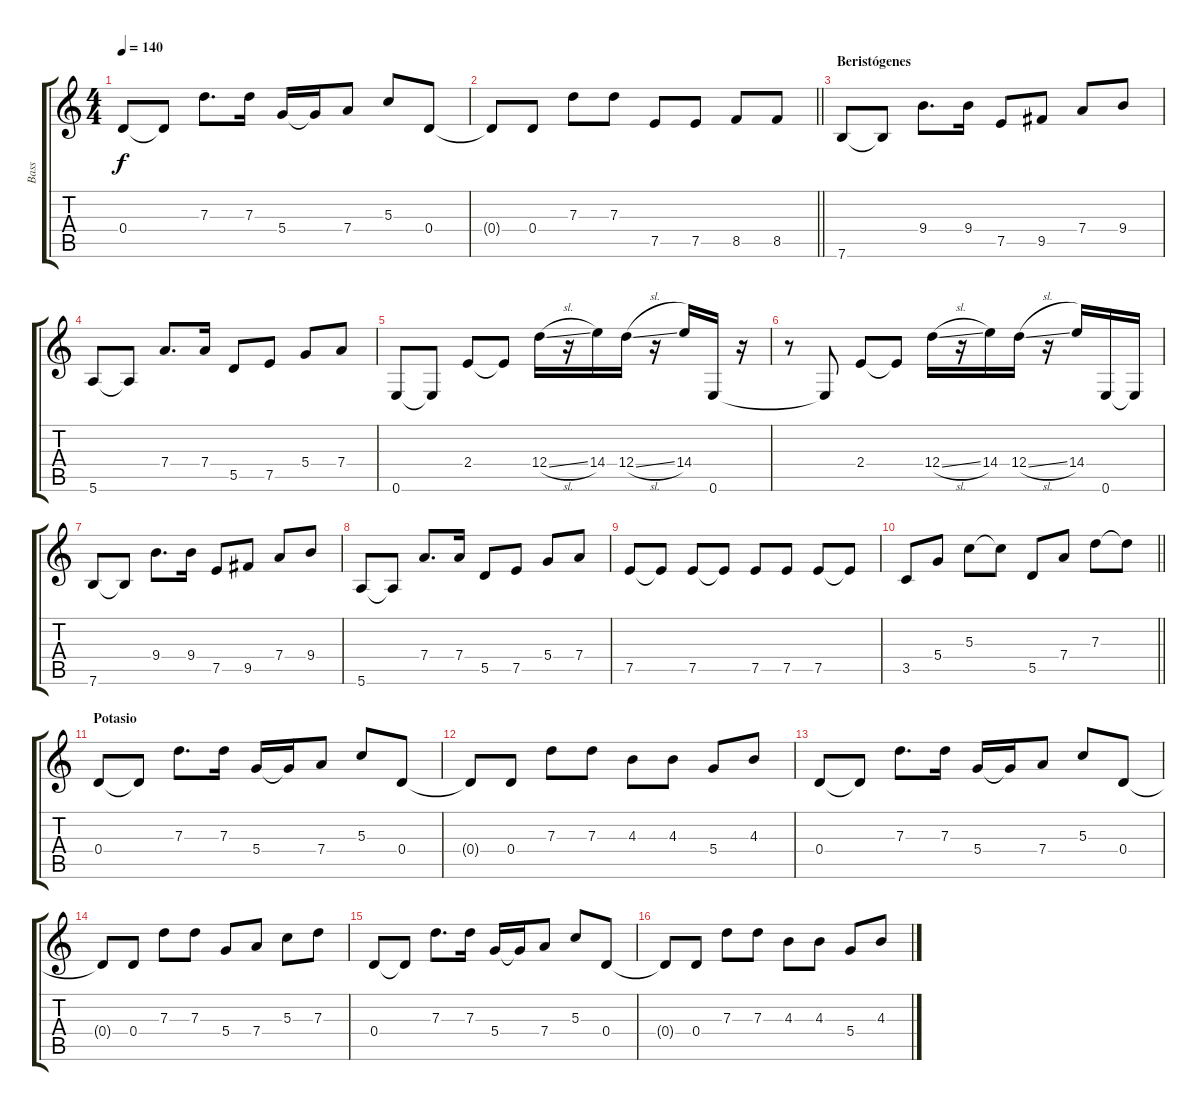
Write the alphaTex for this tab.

\track ("Bass" "Bass") {instrument electricbassfinger}
\staff {score tabs}
\tuning (E4 B3 G3 D3 A2 E2) {hide}
\ts (4 4)
\tempo 140
\clef g2
\ks c
0.4.8{dy f} 0.4{t}.8 7.3.8{d} 7.3.16 5.4.16 5.4{t}.16 7.4.8 5.3.8 0.4.8 |
\barLineRight lightlight
0.4{t}.8 0.4.8 7.3.8 7.3.8 7.5.8 7.5.8 8.5.8 8.5.8 |
\section ("" "Beristógenes")
7.6.8 7.6{t}.8 9.4.8{d} 9.4.16 7.5.8 9.5.8 7.4.8 9.4.8 |
5.6.8 5.6{t}.8 7.4.8{d} 7.4.16 5.5.8 7.5.8 5.4.8 7.4.8 |
0.6.8 0.6{t}.8 2.4.8 2.4{t}.8 12.4{sl}.16 r.16 14.4.16 12.4{sl}.16 r.16 14.4.16 0.6.16 r.16 |
r.8 0.6{t}.8 2.4.8 2.4{t}.8 12.4{sl}.16 r.16 14.4.16 12.4{sl}.16 r.16 14.4.16 0.6.16 0.6{t}.16 |
7.6.8 7.6{t}.8 9.4.8{d} 9.4.16 7.5.8 9.5.8 7.4.8 9.4.8 |
5.6.8 5.6{t}.8 7.4.8{d} 7.4.16 5.5.8 7.5.8 5.4.8 7.4.8 |
7.5.8 7.5{t}.8 7.5.8 7.5{t}.8 7.5.8 7.5.8 7.5.8 7.5{t}.8 |
\barLineRight lightlight
3.5.8 5.4.8 5.3.8 5.3{t}.8 5.5.8 7.4.8 7.3.8 7.3{t}.8 |
\section ("" "Potasio")
0.4.8 0.4{t}.8 7.3.8{d} 7.3.16 5.4.16 5.4{t}.16 7.4.8 5.3.8 0.4.8 |
0.4{t}.8 0.4.8 7.3.8 7.3.8 4.3.8 4.3.8 5.4.8 4.3.8 |
0.4.8 0.4{t}.8 7.3.8{d} 7.3.16 5.4.16 5.4{t}.16 7.4.8 5.3.8 0.4.8 |
0.4{t}.8 0.4.8 7.3.8 7.3.8 5.4.8 7.4.8 5.3.8 7.3.8 |
0.4.8 0.4{t}.8 7.3.8{d} 7.3.16 5.4.16 5.4{t}.16 7.4.8 5.3.8 0.4.8 |
0.4{t}.8 0.4.8 7.3.8 7.3.8 4.3.8 4.3.8 5.4.8 4.3.8
